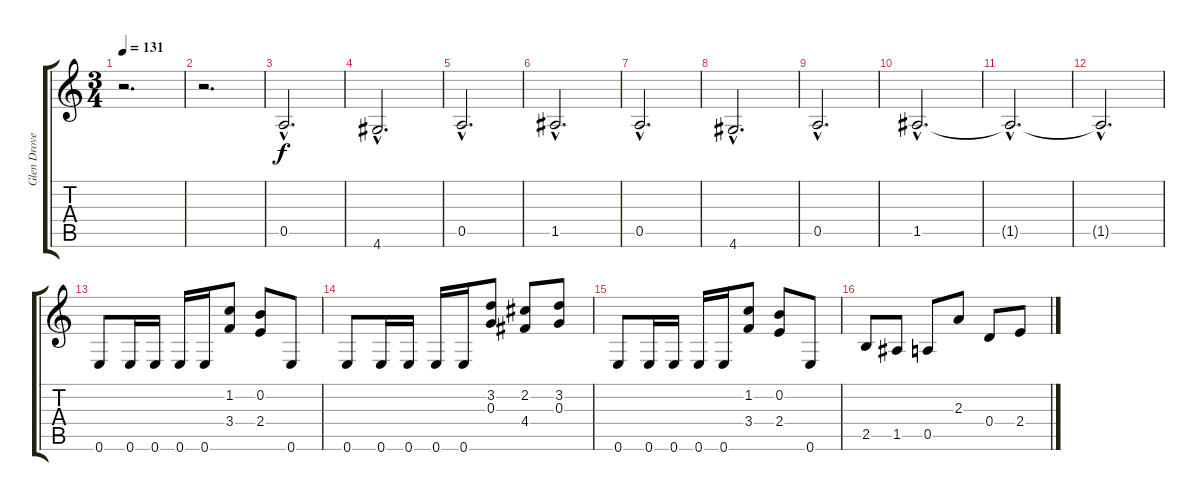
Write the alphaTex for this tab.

\track ("Glen Drover" "Glen Drove") {instrument overdrivenguitar}
\staff {score tabs}
\tuning (E4 B3 G3 D3 A2 E2) {hide}
\ts (3 4)
\tempo 131
\clef g2
\ks c
r.2{d dy f} |
r.2{d} |
0.5{hac}.2{d} |
4.6{hac}.2{d} |
0.5{hac}.2{d} |
1.5{hac}.2{d} |
0.5{hac}.2{d} |
4.6{hac}.2{d} |
0.5{hac}.2{d} |
1.5{hac}.2{d} |
1.5{hac t}.2{d} |
1.5{hac t}.2{d} |
0.6.8 0.6.16 0.6.16 0.6.16 0.6.16 (1.2 3.4).8 (0.2 2.4).8 0.6.8 |
0.6.8 0.6.16 0.6.16 0.6.16 0.6.16 (3.2 0.3).8 (2.2 4.4).8 (3.2 0.3).8 |
0.6.8 0.6.16 0.6.16 0.6.16 0.6.16 (1.2 3.4).8 (0.2 2.4).8 0.6.8 |
2.5.8 1.5.8 0.5.8 2.3.8 0.4.8 2.4.8
